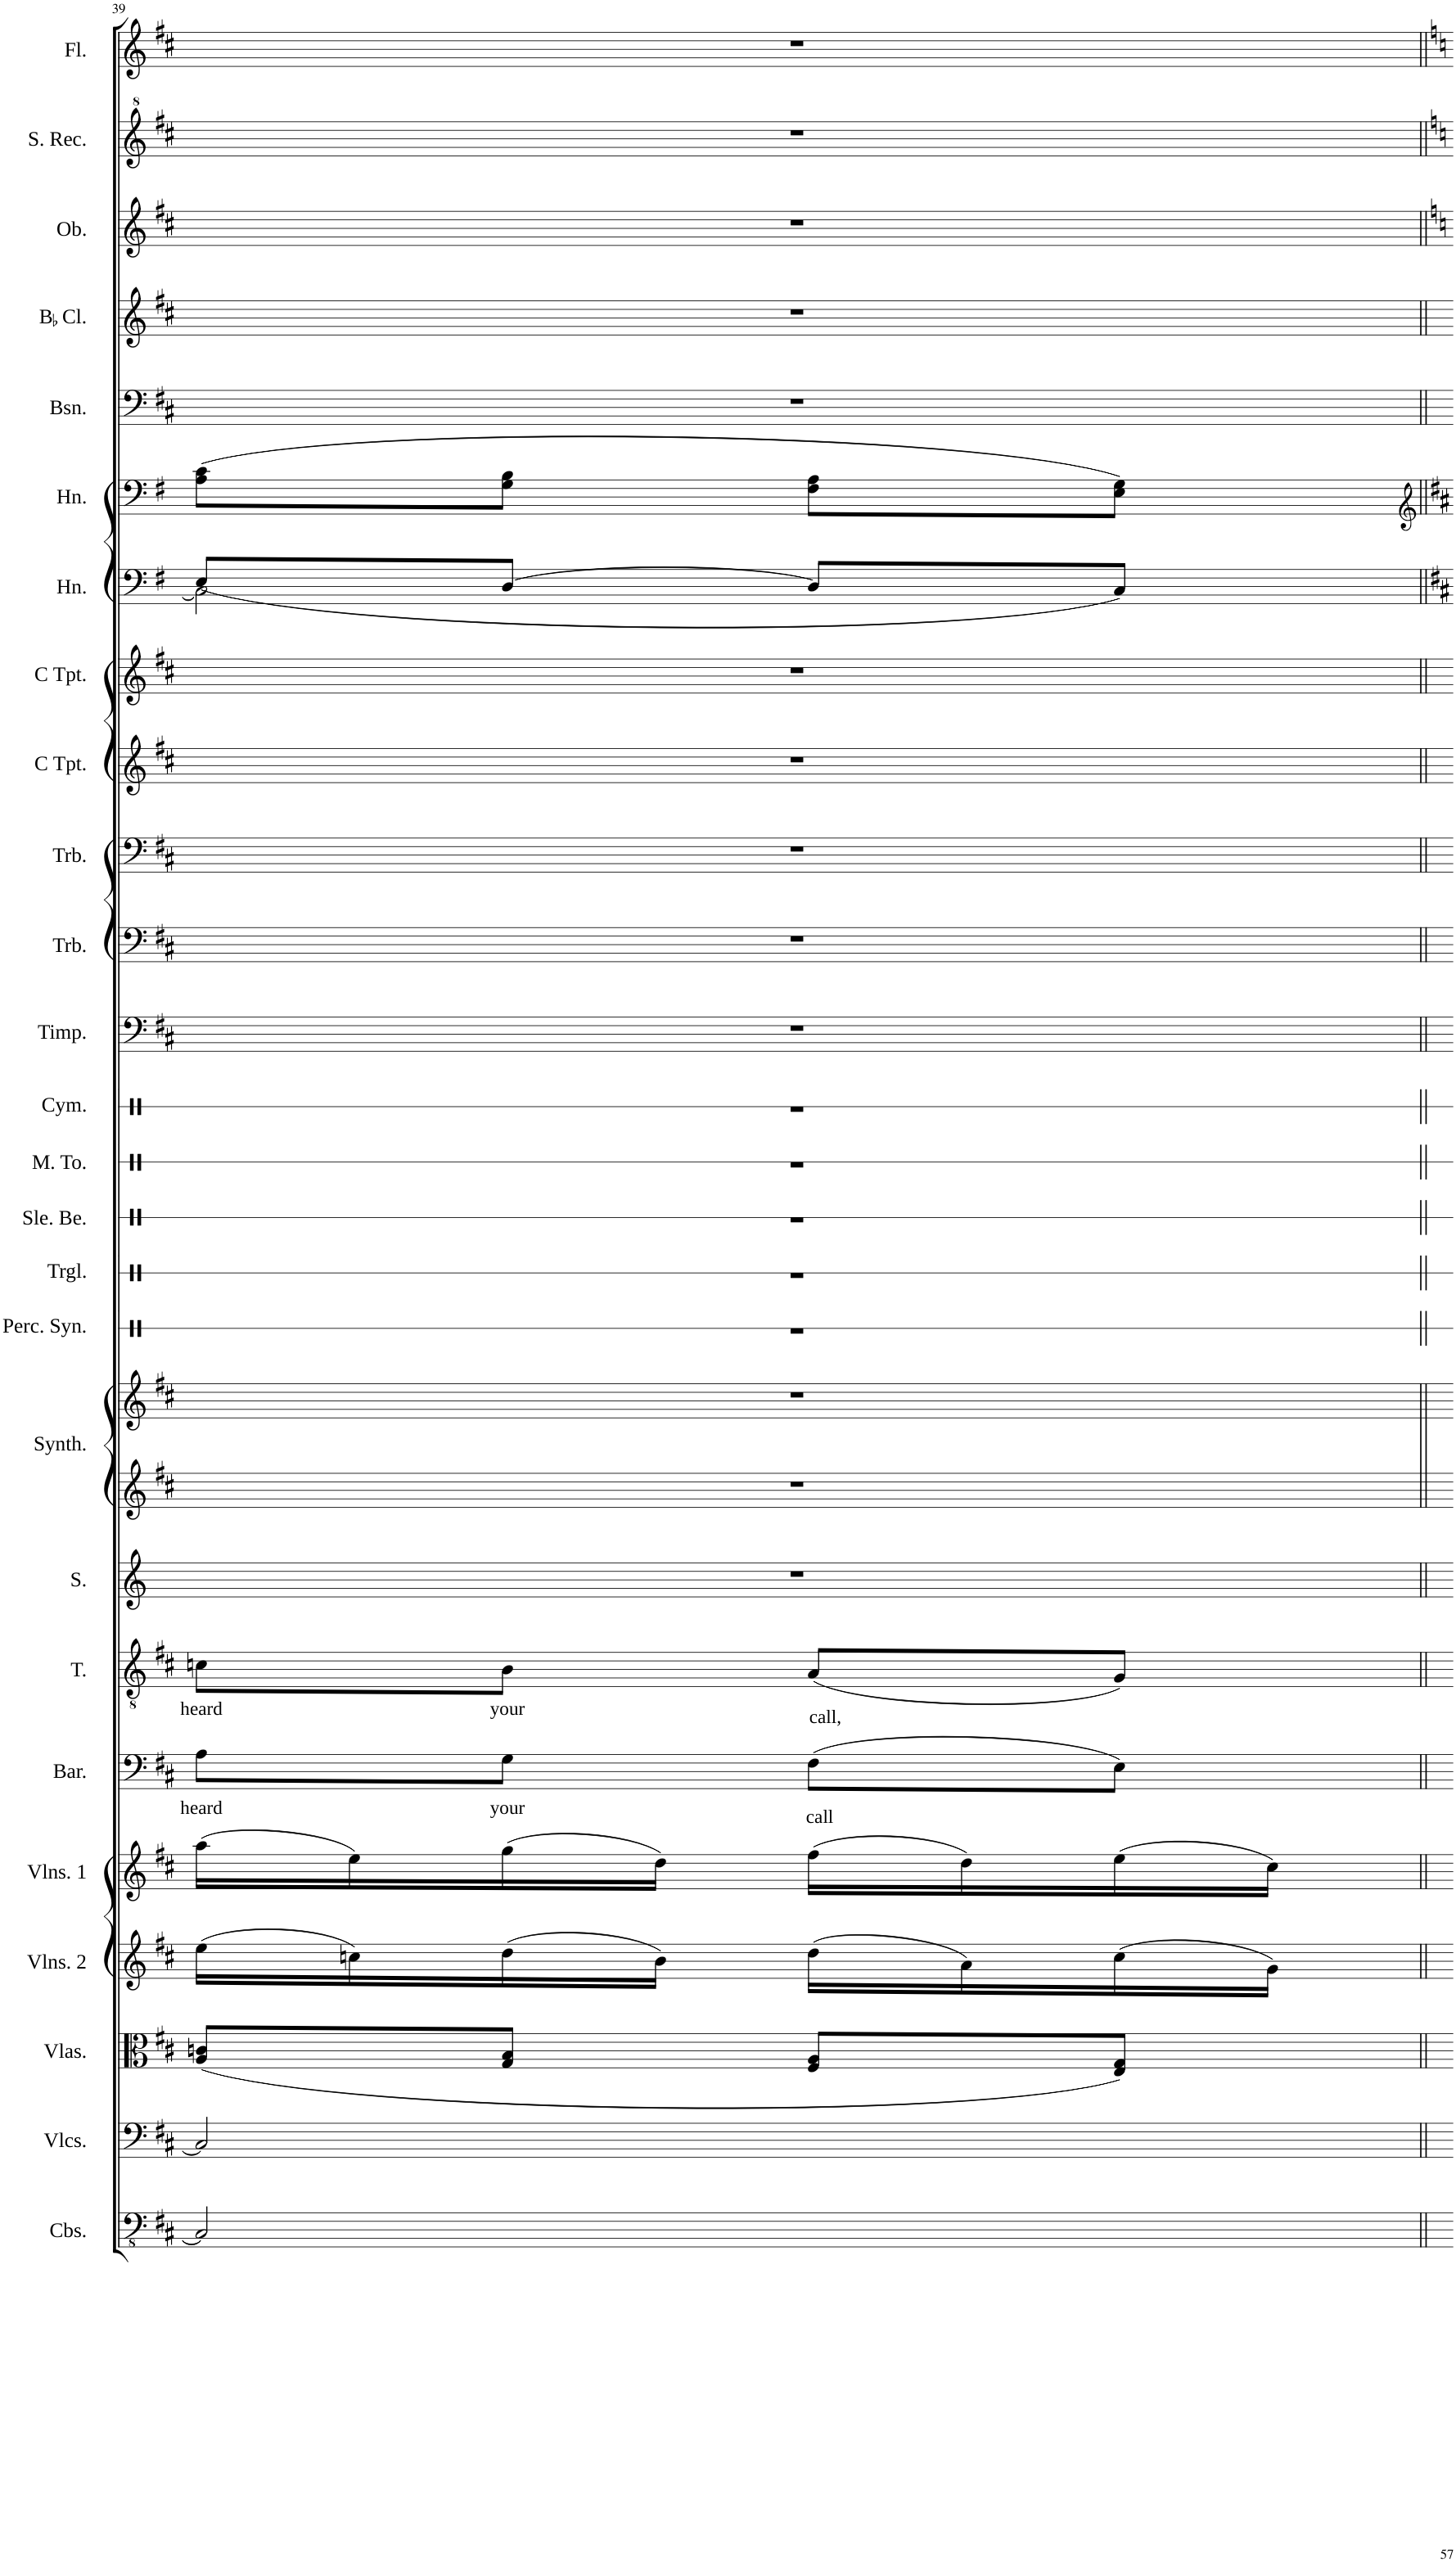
**kern	**kern	**kern	**kern	**kern	**kern	**text	**kern	**text	**kern	**kern	**kern	**kern	**kern	**kern	**kern	**kern	**kern	**kern	**kern	**kern	**kern	**kern	**kern	**kern	**kern	**kern	**kern	**kern
*part26	*part25	*part24	*part23	*part22	*part21	*part21	*part20	*part20	*part19	*part18	*part18	*part17	*part16	*part15	*part14	*part13	*part12	*part11	*part10	*part9	*part8	*part7	*part6	*part5	*part4	*part3	*part2	*part1
*staff27	*staff26	*staff25	*staff24	*staff23	*staff22	*staff22	*staff21	*staff21	*staff20	*staff19	*staff18	*staff17	*staff16	*staff15	*staff14	*staff13	*staff12	*staff11	*staff10	*staff9	*staff8	*staff7	*staff6	*staff5	*staff4	*staff3	*staff2	*staff1
*I"Contrabasses	*I"Violoncellos	*I"Violas	*I"Violins 2	*I"Violins 1	*I"Baritone	*	*I"Tenor	*	*I"Soprano	*I"Keyboard Synthesizer	*	*I"Percussion Synthesizer	*I"Triangle	*I"Sleigh Bells	*I"Mid Tom	*I"Cymbal	*I"Timpani	*I"Trombone	*I"Trombone	*I"C Trumpet	*I"C Trumpet	*I"Horn	*I"Horn	*I"Bassoon	*I"BaccidentalFlat Clarinet	*I"Oboe	*I"Soprano Recorder	*I"Flute
*I'Cbs.	*I'Vlcs.	*I'Vlas.	*I'Vlns. 2	*I'Vlns. 1	*I'Bar.	*	*I'T.	*	*I'S.	*I'Synth.	*	*I'Perc. Syn.	*I'Trgl.	*I'Sle. Be.	*I'M. To.	*I'Cym.	*I'Timp.	*I'Trb.	*I'Trb.	*I'C Tpt.	*I'C Tpt.	*I'Hn.	*I'Hn.	*I'Bsn.	*I'BaccidentalFlat Cl.	*I'Ob.	*I'S. Rec.	*I'Fl.
!!LO:PB:g=z
*clefFv4	*clefF4	*clefC3	*clefG2	*clefG2	*clefF4	*	*clefGv2	*	*clefG2	*clefG2	*clefG2	*clefX	*clefX	*clefX	*clefX	*clefX	*clefF4	*clefF4	*clefF4	*clefG2	*clefG2	*clefF4	*clefF4	*clefF4	*clefG2	*clefG2	*clefG^2	*clefG2
*	*	*	*	*	*	*	*	*	*	*	*	*	*	*	*	*	*	*	*	*	*	*ITrd4c7	*ITrd4c7	*	*ITrd1c2	*	*	*
*k[f#c#]	*k[f#c#]	*k[f#c#]	*k[f#c#]	*k[f#c#]	*k[f#c#]	*	*k[f#c#]	*	*k[]	*k[f#c#]	*k[f#c#]	*k[]	*k[]	*k[]	*k[]	*k[]	*k[f#c#]	*k[f#c#]	*k[f#c#]	*k[f#c#]	*k[f#c#]	*k[f#]	*k[f#]	*k[f#c#]	*k[f#c#]	*k[f#c#]	*k[f#c#]	*k[f#c#]
*M2/4	*M2/4	*M2/4	*M2/4	*M2/4	*M2/4	*	*M2/4	*	*M2/4	*M2/4	*M2/4	*M2/4	*M2/4	*M2/4	*M2/4	*M2/4	*M2/4	*M2/4	*M2/4	*M2/4	*M2/4	*M2/4	*M2/4	*M2/4	*M2/4	*M2/4	*M2/4	*M2/4
=39	=39	=39	=39	=39	=39	=39	=39	=39	=39	=39	=39	=39	=39	=39	=39	=39	=39	=39	=39	=39	=39	=39	=39	=39	=39	=39	=39	=39
!	!	!	!	!	!	!LO:LY:b	!	!LO:LY:b	!	!	!	!	!	!	!	!	!	!	!	!	!	!	!	!	!	!	!	!
*	*	*	*	*	*	*	*	*	*	*	*	*	*	*	*	*	*	*	*	*	*	*^	*	*	*	*	*	*
2CCn/]	2Cn/]	(8A/ 8cn/L	(16ee\LL	(16aa\LL	8A\L	heard	8cn\L	heard	2r	2r	2r	2r	2r	2r	2r	2r	2r	2r	2r	2r	2r	2C\]	(8E/L	(8A\ 8c\L	2r	2r	2r	2r	2r
.	.	.	16ccn\)	16ee\)	.	.	.	.	.	.	.	.	.	.	.	.	.	.	.	.	.	.	.	.	.	.	.	.	.
!	!	!	!	!	!	!LO:LY:b	!	!LO:LY:b	!	!	!	!	!	!	!	!	!	!	!	!	!	!	!	!	!	!	!	!	!
.	.	8G/ 8B/J	(16dd\	(16gg\	8G\J	your	8B\J	your	.	.	.	.	.	.	.	.	.	.	.	.	.	.	[8D/J	8G\ 8B\J	.	.	.	.	.
.	.	.	16b\JJ)	16dd\JJ)	.	.	.	.	.	.	.	.	.	.	.	.	.	.	.	.	.	.	.	.	.	.	.	.	.
!	!	!	!	!	!	!LO:LY:b	!	!LO:LY:b	!	!	!	!	!	!	!	!	!	!	!	!	!	!	!	!	!	!	!	!	!
.	.	8F#/ 8A/L	(16dd\LL	(16ff#\LL	(8F#\L	call	(8A/L	call,	.	.	.	.	.	.	.	.	.	.	.	.	.	.	8D/L]	8F#\ 8A\L	.	.	.	.	.
.	.	.	16a\)	16dd\)	.	.	.	.	.	.	.	.	.	.	.	.	.	.	.	.	.	.	.	.	.	.	.	.	.
.	.	8E/ 8G/J)	(16cc\	(16ee\	8E\J)	.	8G/J)	.	.	.	.	.	.	.	.	.	.	.	.	.	.	.	8C/J)	8E\ 8G\J)	.	.	.	.	.
.	.	.	16g\JJ)	16cc#\JJ)	.	.	.	.	.	.	.	.	.	.	.	.	.	.	.	.	.	.	.	.	.	.	.	.	.
*	*	*	*	*	*	*	*	*	*	*	*	*	*	*	*	*	*	*	*	*	*	*v	*v	*	*	*	*	*	*
=||	=||	=||	=||	=||	=||	=||	=||	=||	=||	=||	=||	=||	=||	=||	=||	=||	=||	=||	=||	=||	=||	=||	=||	=||	=||	=||	=||	=||
*-	*-	*-	*-	*-	*-	*-	*-	*-	*-	*-	*-	*-	*-	*-	*-	*-	*-	*-	*-	*-	*-	*-	*-	*-	*-	*-	*-	*-
